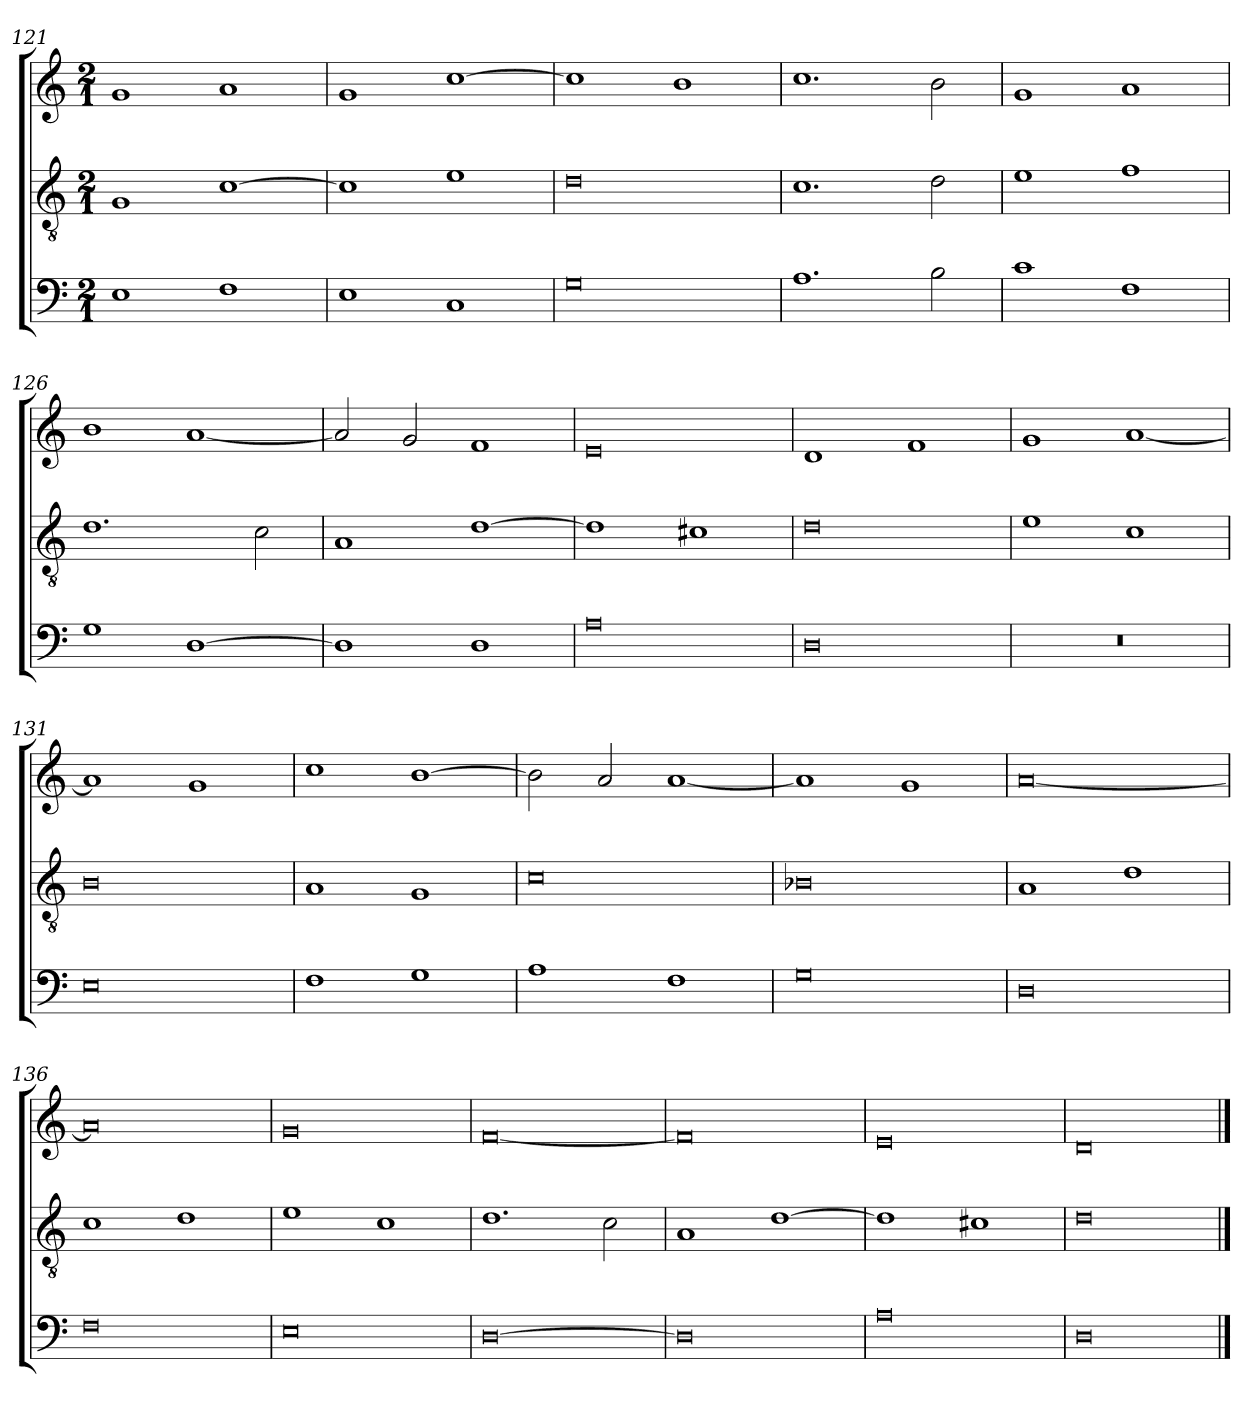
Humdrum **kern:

**kern	**kern	**kern
*part1	*part1	*part1
*staff3	*staff2	*staff1
!!LO:PB:g=z
*clefF4	*clefGv2	*clefG2
*M2/1	*M2/1	*M2/1
=121	=121	=121
1E	1G	1g
1F	[1c	1a
=122	=122	=122
1E	1c]	1g
1C	1e	[1cc
=123	=123	=123
0G	0d	1cc]
.	.	1b
=124	=124	=124
1.A	1.c	1.cc
2B	2d	2b
=125	=125	=125
1c	1e	1g
1F	1f	1a
=126	=126	=126
1G	1.d	1b
[1D	.	[1a
.	2c	.
!!LO:LB:g=z
=127	=127	=127
1D]	1A	2a]
.	.	2g
1D	[1d	1f
=128	=128	=128
0A	1d]	0e
.	1c#X	.
=129	=129	=129
0D	0d	1d
.	.	1f
=130	=130	=130
0r	1e	1g
.	1c	[1a
=131	=131	=131
0E	0B	1a]
.	.	1g
=132	=132	=132
1F	1A	1cc
1G	1G	[1b
!!LO:LB:g=z
=133	=133	=133
1A	0c	2b]
.	.	2a
1F	.	[1a
=134	=134	=134
0G	0B-X	1a]
.	.	1g
=135	=135	=135
0D	1A	[0a
.	1d	.
=136	=136	=136
0F	1c	0a]
.	1d	.
=137	=137	=137
0E	1e	0g
.	1c	.
=138	=138	=138
[0D	1.d	[0f
.	2c	.
!!LO:LB:g=z
=139	=139	=139
0D]	1A	0f]
.	[1d	.
=140	=140	=140
0A	1d]	0e
.	1c#X	.
=141	=141	=141
0D	0d	0d
==	==	==
*-	*-	*-
